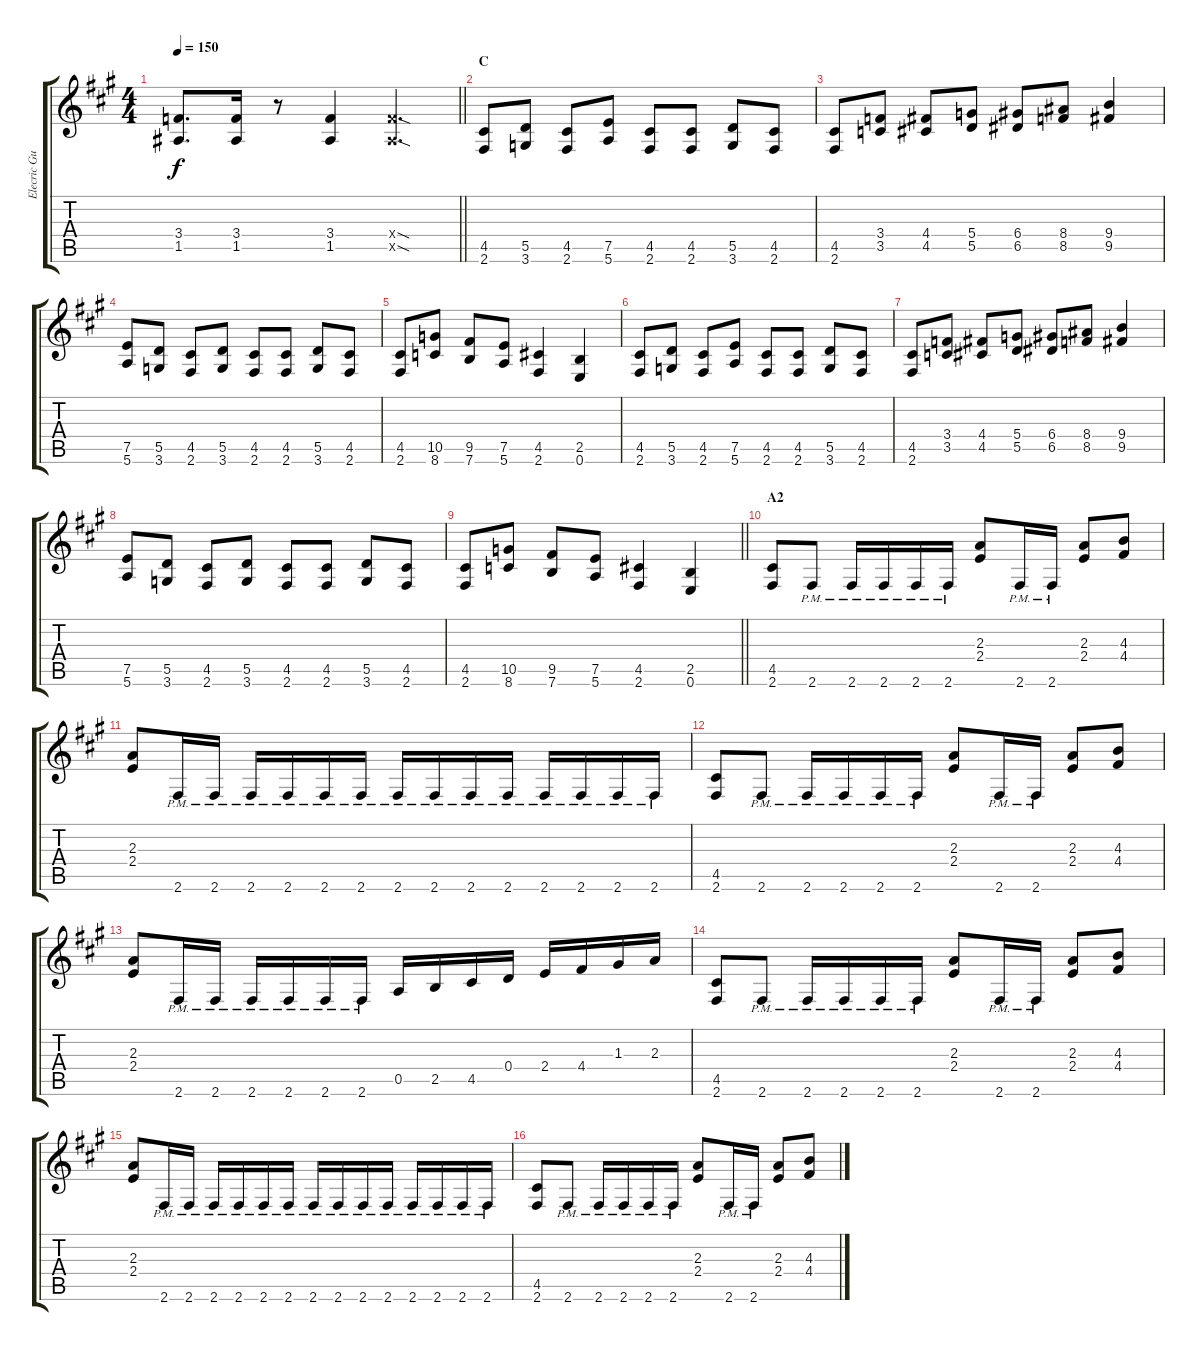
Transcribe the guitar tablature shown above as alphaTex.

\track ("Elecric Guitar I" "Elecric Gu") {instrument distortionguitar}
\staff {score tabs}
\tuning (E4 B3 G3 D3 A2 E2) {hide}
\ts (4 4)
\tempo 150
\clef g2
\barLineRight lightlight
\ks a
(3.4 1.5).8{d dy f} (3.4 1.5).16 r.8 (3.4 1.5).4 (3.4{sod x} 1.5{sod x}).4{d} |
\section ("" "C")
(4.5 2.6).8 (5.5 3.6).8 (4.5 2.6).8 (7.5 5.6).8 (4.5 2.6).8 (4.5 2.6).8 (5.5 3.6).8 (4.5 2.6).8 |
(4.5 2.6).8 (3.4 3.5).8 (4.4 4.5).8 (5.4 5.5).8 (6.4 6.5).8 (8.4 8.5).8 (9.4 9.5).4 |
(7.5 5.6).8 (5.5 3.6).8 (4.5 2.6).8 (5.5 3.6).8 (4.5 2.6).8 (4.5 2.6).8 (5.5 3.6).8 (4.5 2.6).8 |
(4.5 2.6).8 (10.5 8.6).8 (9.5 7.6).8 (7.5 5.6).8 (4.5 2.6).4 (2.5 0.6).4 |
(4.5 2.6).8 (5.5 3.6).8 (4.5 2.6).8 (7.5 5.6).8 (4.5 2.6).8 (4.5 2.6).8 (5.5 3.6).8 (4.5 2.6).8 |
(4.5 2.6).8 (3.4 3.5).8 (4.4 4.5).8 (5.4 5.5).8 (6.4 6.5).8 (8.4 8.5).8 (9.4 9.5).4 |
(7.5 5.6).8 (5.5 3.6).8 (4.5 2.6).8 (5.5 3.6).8 (4.5 2.6).8 (4.5 2.6).8 (5.5 3.6).8 (4.5 2.6).8 |
\barLineRight lightlight
(4.5 2.6).8 (10.5 8.6).8 (9.5 7.6).8 (7.5 5.6).8 (4.5 2.6).4 (2.5 0.6).4 |
\section ("" "A2")
(4.5 2.6).8 2.6{pm}.8 2.6{pm}.16 2.6{pm}.16 2.6{pm}.16 2.6{pm}.16 (2.3 2.4).8 2.6{pm}.16 2.6{pm}.16 (2.3 2.4).8 (4.3 4.4).8 |
(2.3 2.4).8 2.6{pm}.16 2.6{pm}.16 2.6{pm}.16 2.6{pm}.16 2.6{pm}.16 2.6{pm}.16 2.6{pm}.16 2.6{pm}.16 2.6{pm}.16 2.6{pm}.16 2.6{pm}.16 2.6{pm}.16 2.6{pm}.16 2.6{pm}.16 |
(4.5 2.6).8 2.6{pm}.8 2.6{pm}.16 2.6{pm}.16 2.6{pm}.16 2.6{pm}.16 (2.3 2.4).8 2.6{pm}.16 2.6{pm}.16 (2.3 2.4).8 (4.3 4.4).8 |
(2.3 2.4).8 2.6{pm}.16 2.6{pm}.16 2.6{pm}.16 2.6{pm}.16 2.6{pm}.16 2.6{pm}.16 0.5.16 2.5.16 4.5.16 0.4.16 2.4.16 4.4.16 1.3.16 2.3.16 |
(4.5 2.6).8 2.6{pm}.8 2.6{pm}.16 2.6{pm}.16 2.6{pm}.16 2.6{pm}.16 (2.3 2.4).8 2.6{pm}.16 2.6{pm}.16 (2.3 2.4).8 (4.3 4.4).8 |
(2.3 2.4).8 2.6{pm}.16 2.6{pm}.16 2.6{pm}.16 2.6{pm}.16 2.6{pm}.16 2.6{pm}.16 2.6{pm}.16 2.6{pm}.16 2.6{pm}.16 2.6{pm}.16 2.6{pm}.16 2.6{pm}.16 2.6{pm}.16 2.6{pm}.16 |
(4.5 2.6).8 2.6{pm}.8 2.6{pm}.16 2.6{pm}.16 2.6{pm}.16 2.6{pm}.16 (2.3 2.4).8 2.6{pm}.16 2.6{pm}.16 (2.3 2.4).8 (4.3 4.4).8
